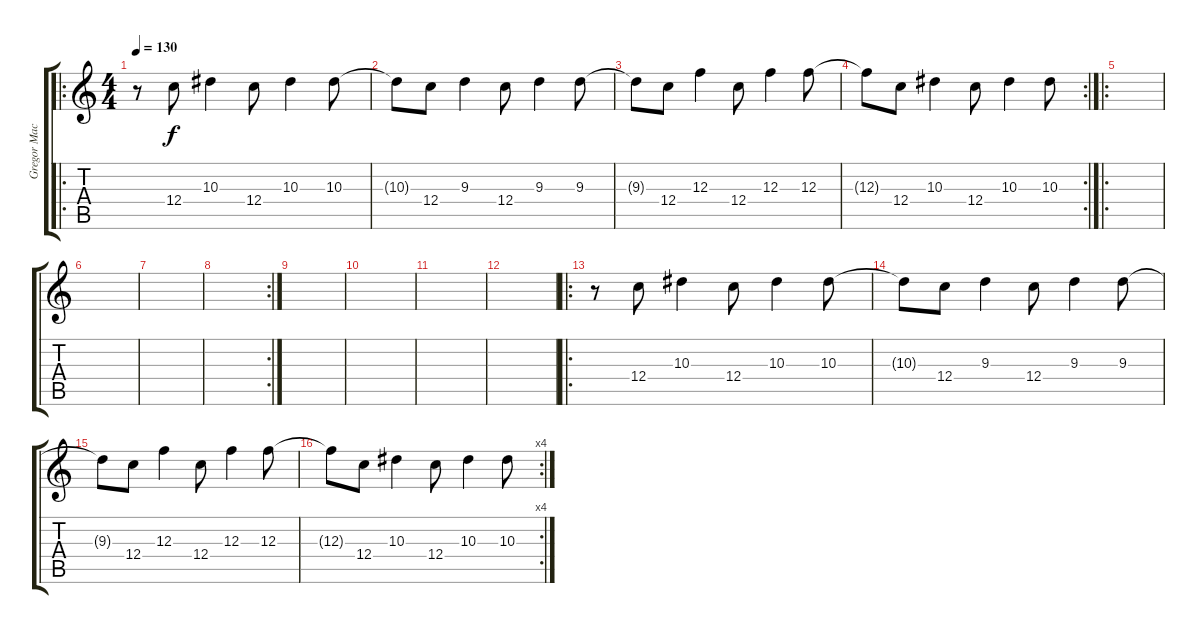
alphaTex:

\track ("Gregor Mackintosh" "Gregor Mac") {instrument distortionguitar}
\staff {score tabs}
\tuning (D4 A3 F3 C3 G2 D2) {hide}
\ro
\ts (4 4)
\tempo 130
\clef g2
\ks c
r.8{dy f} 12.4.8 10.3.4 12.4.8 10.3.4 10.3.8 |
10.3{t}.8 12.4.8 9.3.4 12.4.8 9.3.4 9.3.8 |
9.3{t}.8 12.4.8 12.3.4 12.4.8 12.3.4 12.3.8 |
\rc 2
12.3{t}.8 12.4.8 10.3.4 12.4.8 10.3.4 10.3.8 |
\ro
|
|
|
\rc 2
|
|
|
|
|
\ro
r.8 12.4.8 10.3.4 12.4.8 10.3.4 10.3.8 |
10.3{t}.8 12.4.8 9.3.4 12.4.8 9.3.4 9.3.8 |
9.3{t}.8 12.4.8 12.3.4 12.4.8 12.3.4 12.3.8 |
\rc 4
12.3{t}.8 12.4.8 10.3.4 12.4.8 10.3.4 10.3.8
